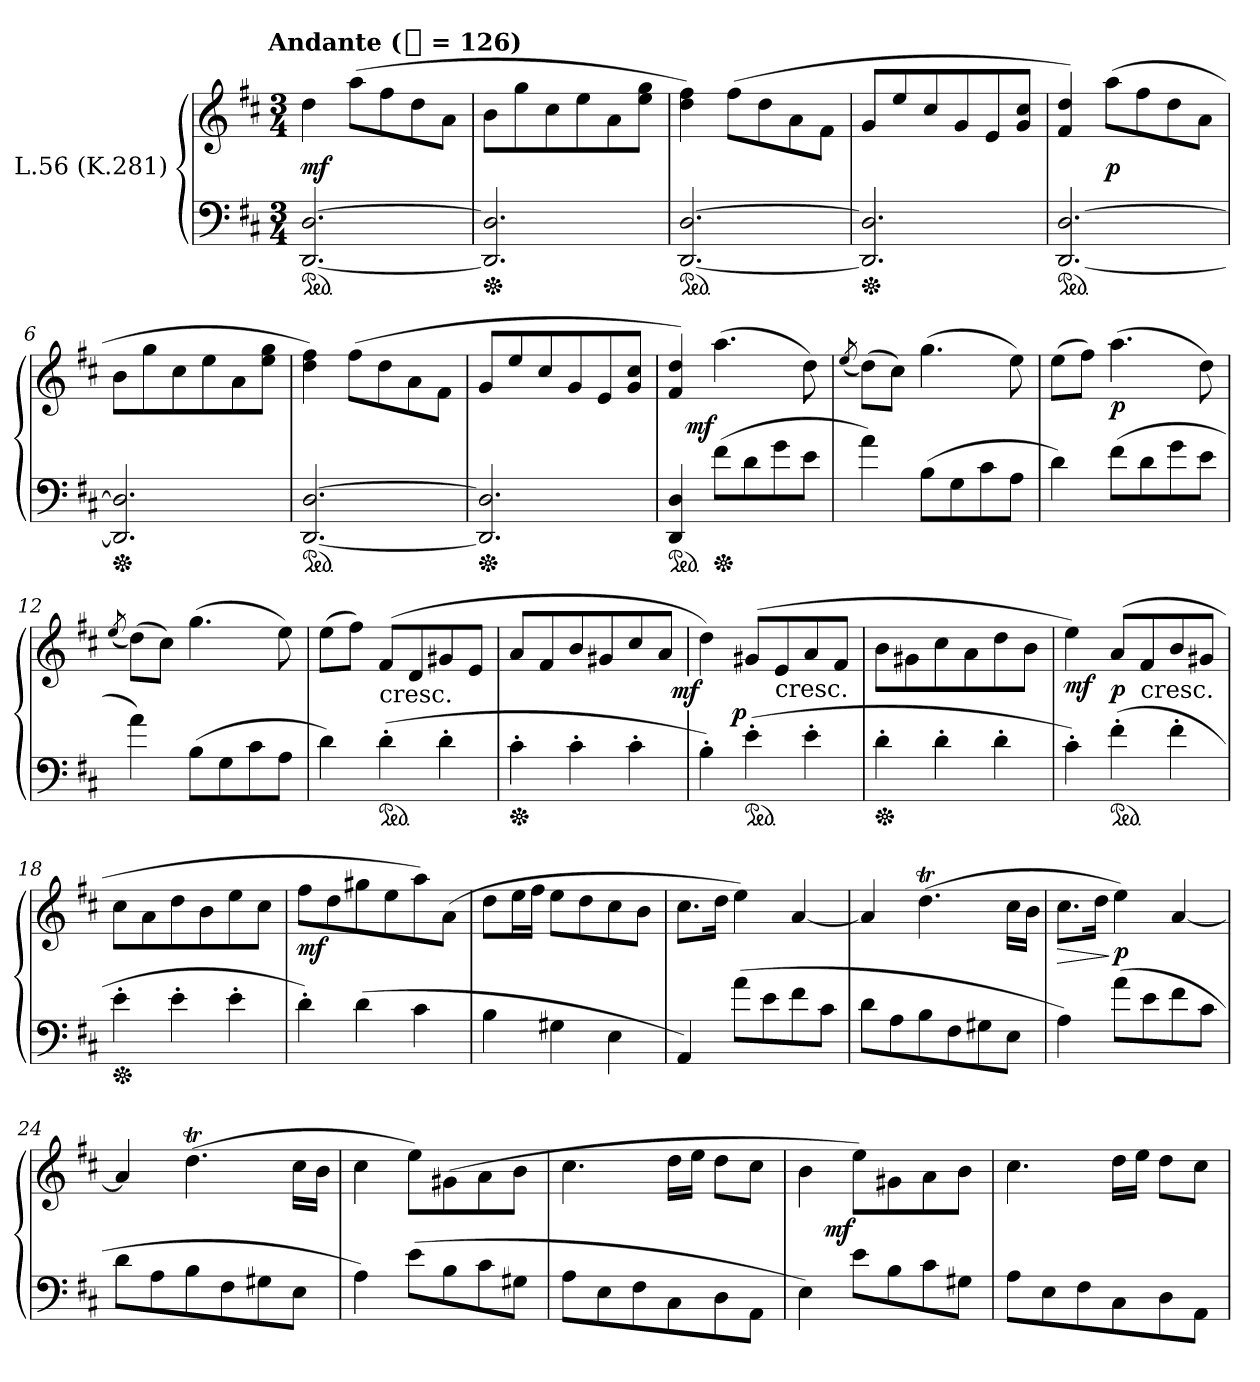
**kern	**kern	**dynam
*part1	*part1	*part1
*staff2	*staff1	*staff1/2
*I"L.56 (K.281)	*	*
*clefF4	*clefG2	*
*k[f#c#]	*k[f#c#]	*
!!LO:TX:omd:t=Andante ([quarter] = 126)
*M3/4	*M3/4	*
*MM126	*MM126	*
*ped	*	*
=1	=1	=1
[2.DD [2.D	4dd	mf
.	(8aaL	.
.	8ff#	.
.	8dd	.
.	8aJ	.
=2	=2	=2
*Xped	*	*
2.DD] 2.D]	8bL	.
.	8gg	.
.	8cc#	.
.	8ee	.
.	8a	.
.	8ee 8ggJ	.
=3	=3	=3
*ped	*	*
[2.DD [2.D	4dd 4ff#)	.
.	(8ff#L	.
.	8dd	.
.	8a	.
.	8f#J	.
=4	=4	=4
*Xped	*	*
2.DD] 2.D]	8gL	.
.	8ee	.
.	8cc#	.
.	8g	.
.	8e	.
.	8g 8cc#J	.
!!LO:LB:g=z
=5	=5	=5
*ped	*	*
[2.DD [2.D	4f# 4dd)	.
.	(8aaL	p
.	8ff#	.
.	8dd	.
.	8aJ	.
=6	=6	=6
*Xped	*	*
2.DD] 2.D]	8bL	.
.	8gg	.
.	8cc#	.
.	8ee	.
.	8a	.
.	8ee 8ggJ	.
=7	=7	=7
*ped	*	*
[2.DD [2.D	4dd 4ff#)	.
.	(8ff#L	.
.	8dd	.
.	8a	.
.	8f#J	.
=8	=8	=8
*Xped	*	*
2.DD] 2.D]	8gL	.
.	8ee	.
.	8cc#	.
.	8g	.
.	8e	.
.	8g 8cc#J	.
=9	=9	=9
*ped	*	*
4DD 4D	4f# 4dd)	.
!	!	!LO:DY:rj
*Xped	*	*
(8f#L	(4.aa	mf
8d	.	.
8g	.	.
8eJ	8dd)	.
!!LO:LB:g=z
=10	=10	=10
.	(8qee	.
4a)	(8ddL)	.
.	8cc#J)	.
(8BL	(4.gg	.
8G	.	.
8c#	.	.
8AJ	8ee)	.
=11	=11	=11
4d)	(8eeL	.
.	8ff#J)	.
(8f#L	(4.aa	p
8d	.	.
8g	.	.
8eJ	8dd)	.
=12	=12	=12
.	(8qee	.
4a)	(8ddL)	.
.	8cc#J)	.
(8BL	(4.gg	.
8G	.	.
8c#	.	.
8AJ	8ee)	.
=13	=13	=13
4d)	(8eeL	.
.	8ff#J)	.
!	!LO:TX:c:t=cresc.	!
*ped	*	*
(4d'	(8f#L	.
.	8d	.
4d'	8g#X	.
.	8eJ	.
=14	=14	=14
*Xped	*	*
4c#'	8aL	.
.	8f#	.
4c#'	8b	.
.	8g#X	.
4c#'	8cc#	.
.	8aJ	.
!!LO:LB:g=z
=15	=15	=15
!	!	!LO:DY:rj
4B')	4dd)	mf
!	!	!LO:DY:rj
*ped	*	*
(4e'	(8g#XL	p
!	!LO:TX:c:t=cresc.	!
.	8e	.
4e'	8a	.
.	8f#J	.
=16	=16	=16
*Xped	*	*
4d'	8bL	.
.	8g#X	.
4d'	8cc#	.
.	8a	.
4d'	8dd	.
.	8bJ	.
=17	=17	=17
4c#')	4ee)	mf
*ped	*	*
(4f#'	(8aL	p
!	!LO:TX:c:t=cresc.	!
.	8f#	.
4f#'	8b	.
.	8g#XJ	.
=18	=18	=18
*Xped	*	*
4e'	8cc#L	.
.	8a	.
4e'	8dd	.
.	8b	.
4e'	8ee	.
.	8cc#J	.
=19	=19	=19
4d')	8ff#L	mf
.	8dd	.
(4d	8gg#X	.
.	8ee	.
4c#	8aa)	.
.	(8aJ	.
!!LO:LB:g=z
=20	=20	=20
4B	8ddL	.
.	16eeL	.
.	16ff#JJ	.
4G#X	8eeL	.
.	8dd	.
4E	8cc#	.
.	8bJ	.
=21	=21	=21
4AA)	8.cc#L	.
.	16ddJk	.
(8aL	4ee)	.
8e	.	.
8f#	[4a	.
8c#J	.	.
=22	=22	=22
8dL	4a]	.
8A	.	.
8B	(4.ddT	.
8F#	.	.
8G#X	.	.
8EJ	16cc#LL	.
.	16bJJ	.
=23	=23	=23
4A)	8.cc#L	>
.	16ddJk	.
(8aL	4ee)	] p
8e	.	.
8f#	[4a	.
8c#J	.	.
=24	=24	=24
8dL	4a]	.
8A	.	.
8B	(4.ddT	.
8F#	.	.
8G#X	.	.
8EJ	16cc#LL	.
.	16bJJ	.
!!LO:LB:g=z
=25	=25	=25
4A)	4cc#	.
(8eL	8eeL)	.
8B	(8g#X	.
8c#	8a	.
8G#XJ	8bJ	.
=26	=26	=26
8AL	4.cc#	.
8E	.	.
8F#	.	.
8C#	16ddLL	.
.	16eeJJ	.
8D	8ddL	.
8AAJ	8cc#J	.
=27	=27	=27
4E)	4b	.
!	!	!LO:DY:rj
8eL	8eeL)	mf
8B	8g#X	.
8c#	8a	.
8G#XJ	8bJ	.
=28	=28	=28
8AL	4.cc#	.
8E	.	.
8F#	.	.
8C#	16ddLL	.
.	16eeJJ	.
8D	8ddL	.
8AAJ	8cc#J	.
=	=	=
*-	*-	*-
